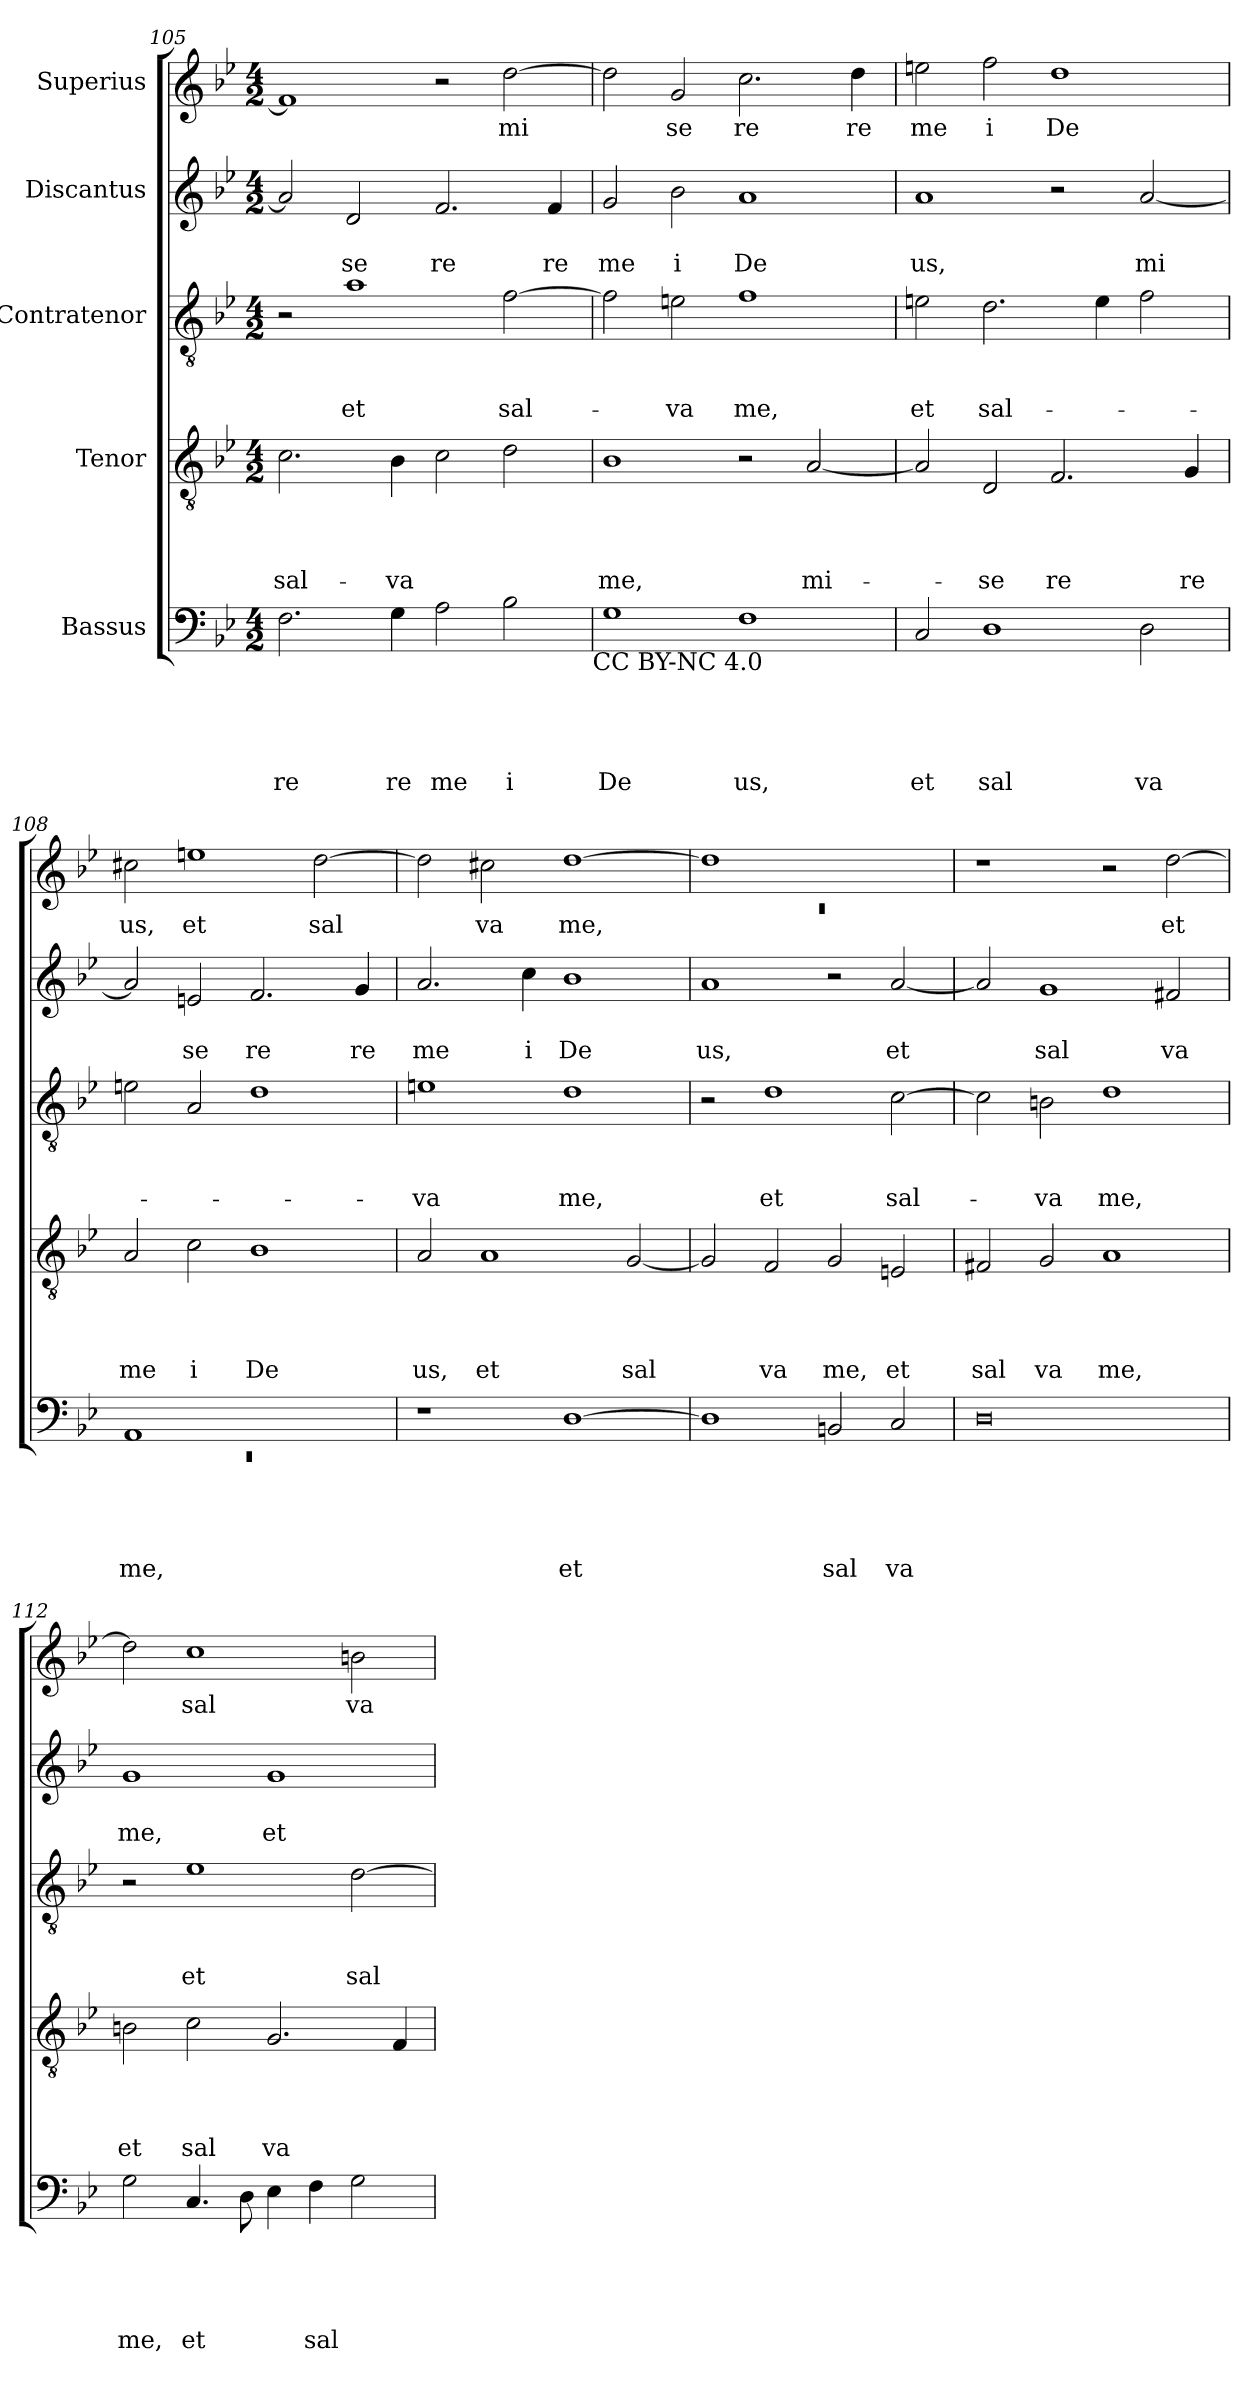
**kern	**text	**text	**text	**text	**text	**kern	**text	**text	**text	**text	**kern	**text	**text	**text	**kern	**text	**text	**kern	**text
*part5	*part5	*part5	*part5	*part5	*part5	*part4	*part4	*part4	*part4	*part4	*part3	*part3	*part3	*part3	*part2	*part2	*part2	*part1	*part1
*staff5	*staff5	*staff5	*staff5	*staff5	*staff5	*staff4	*staff4	*staff4	*staff4	*staff4	*staff3	*staff3	*staff3	*staff3	*staff2	*staff2	*staff2	*staff1	*staff1
*I"Bassus	*	*	*	*	*	*I"Tenor	*	*	*	*	*I"Contratenor	*	*	*	*I"Discantus	*	*	*I"Superius	*
*clefF4	*	*	*	*	*	*clefGv2	*	*	*	*	*clefGv2	*	*	*	*clefG2	*	*	*clefG2	*
*k[b-e-]	*	*	*	*	*	*k[b-e-]	*	*	*	*	*k[b-e-]	*	*	*	*k[b-e-]	*	*	*k[b-e-]	*
*B-:	*	*	*	*	*	*B-:	*	*	*	*	*B-:	*	*	*	*B-:	*	*	*B-:	*
*M4/2	*	*	*	*	*	*M4/2	*	*	*	*	*M4/2	*	*	*	*M4/2	*	*	*M4/2	*
=105	=105	=105	=105	=105	=105	=105	=105	=105	=105	=105	=105	=105	=105	=105	=105	=105	=105	=105	=105
!	!	!	!	!	!LO:LY:b	!	!	!	!	!LO:LY:b	!	!	!	!	!	!	!	!	!
2.F\	.	.	.	.	re	2.c\	.	.	.	sal-	2r	.	.	.	2a/]	.	.	1f]	.
!	!	!	!	!	!	!	!	!	!	!	!	!	!	!LO:LY:b	!	!	!LO:LY:b	!	!
.	.	.	.	.	.	.	.	.	.	.	1a	.	.	et	2d/	.	se	.	.
!	!	!	!	!	!LO:LY:b	!	!	!	!	!LO:LY:b	!	!	!	!	!	!	!	!	!
4G\	.	.	.	.	re	4B-\	.	.	.	-va	.	.	.	.	.	.	.	.	.
!	!	!	!	!	!LO:LY:b	!	!	!	!	!	!	!	!	!	!	!	!LO:LY:b	!	!
2A\	.	.	.	.	me	2c\	.	.	.	.	.	.	.	.	2.f/	.	re	2r	.
!	!	!	!	!	!LO:LY:b	!	!	!	!	!	!	!	!	!LO:LY:b	!	!	!	!	!LO:LY:b
2B-\	.	.	.	.	i	2d\	.	.	.	.	[>2f\	.	.	sal-	.	.	.	[>2dd\	mi
!	!	!	!	!	!	!	!	!	!	!	!	!	!	!	!	!	!LO:LY:b	!	!
.	.	.	.	.	.	.	.	.	.	.	.	.	.	.	4f/	.	re	.	.
!LO:TX:b:t=CC BY-NC 4.0	!	!	!	!	!	!	!	!	!	!	!	!	!	!	!	!	!	!	!
=106	=106	=106	=106	=106	=106	=106	=106	=106	=106	=106	=106	=106	=106	=106	=106	=106	=106	=106	=106
!	!	!	!	!	!LO:LY:b	!	!	!	!	!LO:LY:b	!	!	!	!	!	!	!LO:LY:b	!	!
1G	.	.	.	.	De	1B-	.	.	.	me,	2f\]	.	.	.	2g/	.	me	2dd\]	.
!	!	!	!	!	!	!	!	!	!	!	!	!	!	!LO:LY:b	!	!	!LO:LY:b	!	!LO:LY:b
.	.	.	.	.	.	.	.	.	.	.	2en\	.	.	-va	2b-\	.	i	2g/	se
!	!	!	!	!	!LO:LY:b	!	!	!	!	!	!	!	!	!LO:LY:b	!	!	!LO:LY:b	!	!LO:LY:b
1F	.	.	.	.	us,	2r	.	.	.	.	1f	.	.	me,	1a	.	De	2.cc\	re
!	!	!	!	!	!	!	!	!	!	!LO:LY:b	!	!	!	!	!	!	!	!	!
.	.	.	.	.	.	[>2A/	.	.	.	mi-	.	.	.	.	.	.	.	.	.
!	!	!	!	!	!	!	!	!	!	!	!	!	!	!	!	!	!	!	!LO:LY:b
.	.	.	.	.	.	.	.	.	.	.	.	.	.	.	.	.	.	4dd\	re
!!LO:PB:g=z
=107	=107	=107	=107	=107	=107	=107	=107	=107	=107	=107	=107	=107	=107	=107	=107	=107	=107	=107	=107
!	!	!	!	!	!LO:LY:b	!	!	!	!	!	!	!	!	!LO:LY:b	!	!	!LO:LY:b	!	!LO:LY:b
2C/	.	.	.	.	et	2A/]	.	.	.	.	2en\	.	.	et	1a	.	us,	2een\	me
!	!	!	!	!	!LO:LY:b	!	!	!	!	!LO:LY:b	!	!	!	!LO:LY:b	!	!	!	!	!LO:LY:b
1D	.	.	.	.	sal	2D/	.	.	.	-se	2.d\	.	.	sal-	.	.	.	2ff\	i
!	!	!	!	!	!	!	!	!	!	!LO:LY:b	!	!	!	!	!	!	!	!	!LO:LY:b
.	.	.	.	.	.	2.F/	.	.	.	re	.	.	.	.	2r	.	.	1dd	De
.	.	.	.	.	.	.	.	.	.	.	4e\	.	.	.	.	.	.	.	.
!	!	!	!	!	!LO:LY:b	!	!	!	!	!	!	!	!	!	!	!	!LO:LY:b	!	!
2D\	.	.	.	.	va	.	.	.	.	.	2f\	.	.	.	[<2a/	.	mi	.	.
!	!	!	!	!	!	!	!	!	!	!LO:LY:b	!	!	!	!	!	!	!	!	!
.	.	.	.	.	.	4G/	.	.	.	re	.	.	.	.	.	.	.	.	.
=108	=108	=108	=108	=108	=108	=108	=108	=108	=108	=108	=108	=108	=108	=108	=108	=108	=108	=108	=108
*^	*	*	*	*	*	*	*	*	*	*	*	*	*	*	*	*	*	*	*
!	!LO:N:vis=1	!	!	!	!	!LO:LY:b	!	!	!	!	!LO:LY:b	!	!	!	!	!	!	!	!	!LO:LY:b
1AA	0rEE	.	.	.	.	me,	2A/	.	.	.	me	2en\	.	.	.	2a/]	.	.	2cc#X\	us,
!	!	!	!	!	!	!	!	!	!	!	!LO:LY:b	!	!	!	!	!	!	!LO:LY:b	!	!LO:LY:b
.	.	.	.	.	.	.	2c\	.	.	.	i	2A/	.	.	.	2e/	.	se	1een	et
!	!	!	!	!	!	!	!	!	!	!	!LO:LY:b	!	!	!	!	!	!	!LO:LY:b	!	!
1ryy	.	.	.	.	.	.	1B-	.	.	.	De	1d	.	.	.	2.f/	.	re	.	.
!	!	!	!	!	!	!	!	!	!	!	!	!	!	!	!	!	!	!	!	!LO:LY:b
.	.	.	.	.	.	.	.	.	.	.	.	.	.	.	.	.	.	.	[>2dd\	sal
!	!	!	!	!	!	!	!	!	!	!	!	!	!	!	!	!	!	!LO:LY:b	!	!
.	.	.	.	.	.	.	.	.	.	.	.	.	.	.	.	4g/	.	re	.	.
*v	*v	*	*	*	*	*	*	*	*	*	*	*	*	*	*	*	*	*	*	*
=109	=109	=109	=109	=109	=109	=109	=109	=109	=109	=109	=109	=109	=109	=109	=109	=109	=109	=109	=109
!	!	!	!	!	!	!	!	!	!	!LO:LY:b	!	!	!	!LO:LY:b	!	!	!LO:LY:b	!	!
1r	.	.	.	.	.	2A/	.	.	.	us,	1en	.	.	-va	2.a/	.	me	2dd\]	.
!	!	!	!	!	!	!	!	!	!	!LO:LY:b	!	!	!	!	!	!	!	!	!LO:LY:b
.	.	.	.	.	.	1A	.	.	.	et	.	.	.	.	.	.	.	2cc#X\	va
!	!	!	!	!	!	!	!	!	!	!	!	!	!	!	!	!	!LO:LY:b	!	!
.	.	.	.	.	.	.	.	.	.	.	.	.	.	.	4cc\	.	i	.	.
!	!	!	!	!	!LO:LY:b	!	!	!	!	!	!	!	!	!LO:LY:b	!	!	!LO:LY:b	!	!LO:LY:b
[>1D	.	.	.	.	et	.	.	.	.	.	1d	.	.	me,	1b-	.	De	[>1dd	me,
!	!	!	!	!	!	!	!	!	!	!LO:LY:b	!	!	!	!	!	!	!	!	!
.	.	.	.	.	.	[<2G/	.	.	.	sal	.	.	.	.	.	.	.	.	.
=110	=110	=110	=110	=110	=110	=110	=110	=110	=110	=110	=110	=110	=110	=110	=110	=110	=110	=110	=110
*	*	*	*	*	*	*	*	*	*	*	*	*	*	*	*	*	*	*^	*
!	!	!	!	!	!	!	!	!	!	!	!	!	!	!	!	!	!LO:LY:b	!	!LO:N:vis=1	!
1D]	.	.	.	.	.	2G/]	.	.	.	.	2r	.	.	.	1a	.	us,	1dd]	0rc	.
!	!	!	!	!	!	!	!	!	!	!LO:LY:b	!	!	!	!LO:LY:b	!	!	!	!	!	!
.	.	.	.	.	.	2F/	.	.	.	va	1d	.	.	et	.	.	.	.	.	.
!	!	!	!	!	!LO:LY:b	!	!	!	!	!LO:LY:b	!	!	!	!	!	!	!	!	!	!
2BBn/	.	.	.	.	sal	2G/	.	.	.	me,	.	.	.	.	2r	.	.	1ryy	.	.
!	!	!	!	!	!LO:LY:b	!	!	!	!	!LO:LY:b	!	!	!	!LO:LY:b	!	!	!LO:LY:b	!	!	!
2C/	.	.	.	.	va	2En/	.	.	.	et	[>2c\	.	.	sal-	[<2a/	.	et	.	.	.
*	*	*	*	*	*	*	*	*	*	*	*	*	*	*	*	*	*	*v	*v	*
=111	=111	=111	=111	=111	=111	=111	=111	=111	=111	=111	=111	=111	=111	=111	=111	=111	=111	=111	=111
!	!	!	!	!	!	!	!	!	!	!LO:LY:b	!	!	!	!	!	!	!	!	!
0D	.	.	.	.	.	2F#X/	.	.	.	sal	2c\]	.	.	.	2a/]	.	.	1r	.
!	!	!	!	!	!	!	!	!	!	!LO:LY:b	!	!	!	!LO:LY:b	!	!	!LO:LY:b	!	!
.	.	.	.	.	.	2G/	.	.	.	va	2Bn\	.	.	-va	1g	.	sal	.	.
!	!	!	!	!	!	!	!	!	!	!LO:LY:b	!	!	!	!LO:LY:b	!	!	!	!	!
.	.	.	.	.	.	1A	.	.	.	me,	1d	.	.	me,	.	.	.	2r	.
!	!	!	!	!	!	!	!	!	!	!	!	!	!	!	!	!	!LO:LY:b	!	!LO:LY:b
.	.	.	.	.	.	.	.	.	.	.	.	.	.	.	2f#X/	.	va	[>2dd\	et
=112	=112	=112	=112	=112	=112	=112	=112	=112	=112	=112	=112	=112	=112	=112	=112	=112	=112	=112	=112
!	!	!	!	!	!LO:LY:b	!	!	!	!	!LO:LY:b	!	!	!	!	!	!	!LO:LY:b	!	!
2G\	.	.	.	.	me,	2Bn\	.	.	.	et	2r	.	.	.	1g	.	me,	2dd\]	.
!	!	!	!	!	!LO:LY:b	!	!	!	!	!LO:LY:b	!	!	!	!LO:LY:b	!	!	!	!	!LO:LY:b
4.C/	.	.	.	.	et	2c\	.	.	.	sal	1e-	.	.	et	.	.	.	1cc	sal
8D\	.	.	.	.	.	.	.	.	.	.	.	.	.	.	.	.	.	.	.
!	!	!	!	!	!	!	!	!	!	!LO:LY:b	!	!	!	!	!	!	!LO:LY:b	!	!
4E-\	.	.	.	.	.	2.G/	.	.	.	va	.	.	.	.	1g	.	et	.	.
!	!	!	!	!	!LO:LY:b	!	!	!	!	!	!	!	!	!	!	!	!	!	!
4F\	.	.	.	.	sal	.	.	.	.	.	.	.	.	.	.	.	.	.	.
!	!	!	!	!	!	!	!	!	!	!	!	!	!	!LO:LY:b	!	!	!	!	!LO:LY:b
2G\	.	.	.	.	.	.	.	.	.	.	[>2d\	.	.	sal-	.	.	.	2bn\	va
.	.	.	.	.	.	4F/	.	.	.	.	.	.	.	.	.	.	.	.	.
=	=	=	=	=	=	=	=	=	=	=	=	=	=	=	=	=	=	=	=
*-	*-	*-	*-	*-	*-	*-	*-	*-	*-	*-	*-	*-	*-	*-	*-	*-	*-	*-	*-
